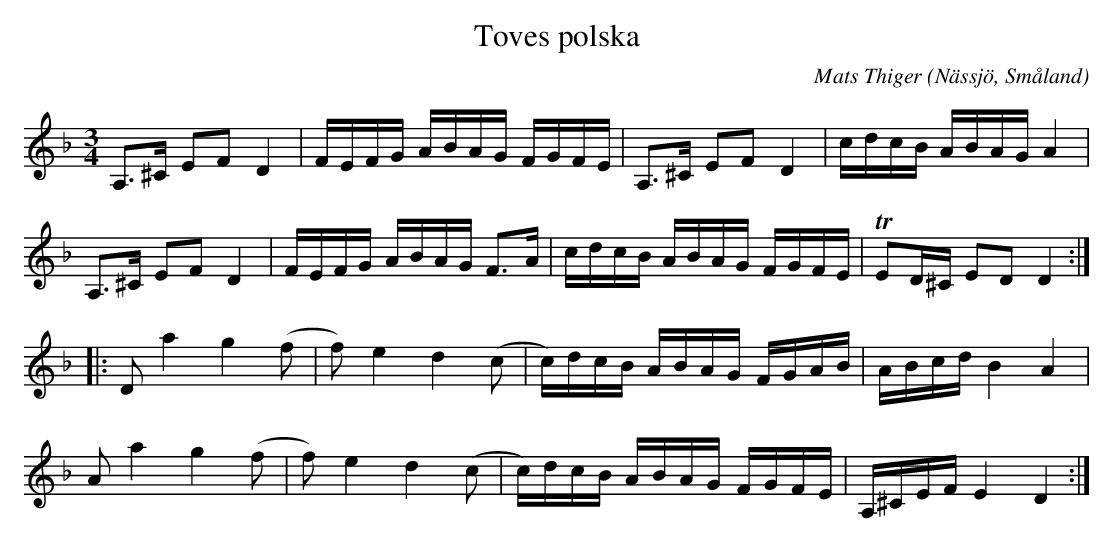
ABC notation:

X:1
T:Toves polska
C:Mats Thiger
O:Nässjö, Småland
M:3/4
L:1/16
K:Dm
V:1
A,3^C E2F2 D4 | FEFG ABAG FGFE | A,3^C E2F2 D4 | cdcB ABAG A4 |
A,3^C E2F2 D4 | FEFG ABAG F3A | cdcB ABAG FGFE | !trill!E2D^C E2D2 D4 ::
D2 a4 g4 (f2 | f2) e4 d4 (c2 | c)dcB ABAG FGAB | ABcd B4 A4 |
A2 a4 g4 (f2 | f2) e4 d4 (c2 | c)dcB ABAG FGFE | A,^CEF E4 D4 :|
